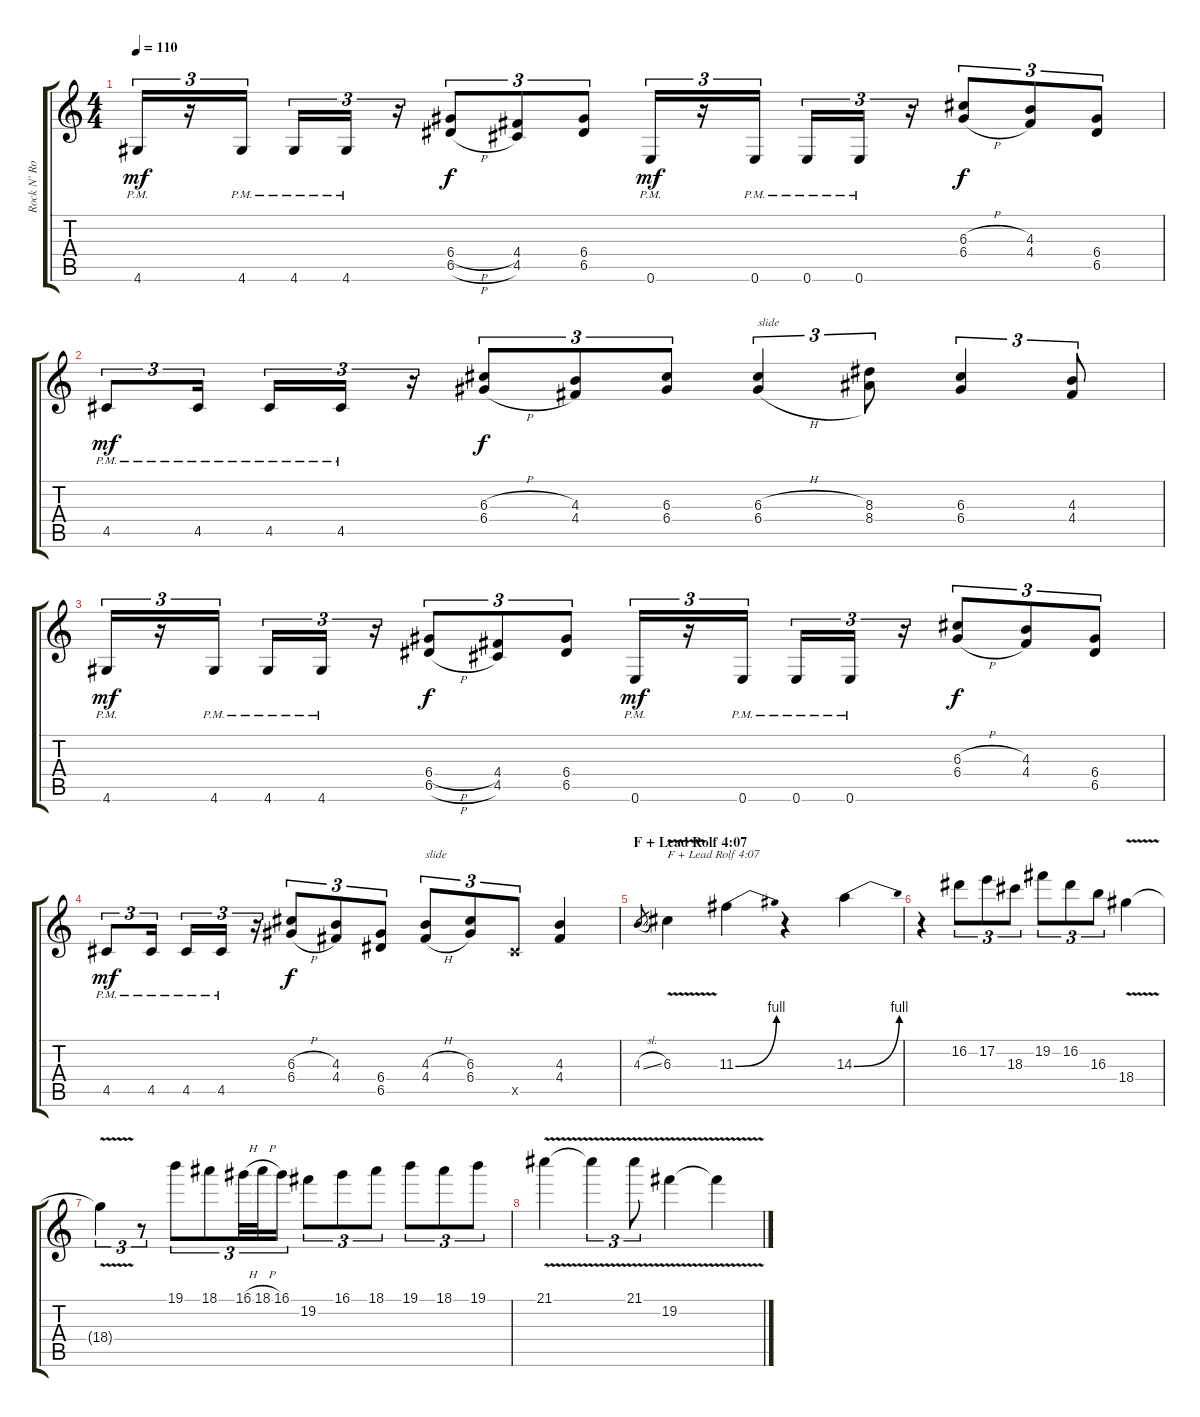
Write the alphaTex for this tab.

\track ("Rock N' Rolf (left)" "Rock N' Ro") {instrument distortionguitar}
\staff {score tabs}
\tuning (E4 B3 G3 D3 A2 E2) {hide}
\ts (4 4)
\tempo 110
\clef g2
\ks c
4.6{pm}.16{tu (3 2) dy mf} r.16{tu (3 2)} 4.6{pm}.16{tu (3 2)} 4.6{pm}.16{tu (3 2)} 4.6{pm}.16{tu (3 2)} r.16{tu (3 2)} (6.4{h} 6.5{h}).8{tu (3 2) dy f} (4.4 4.5).8{tu (3 2)} (6.4 6.5).8{tu (3 2)} 0.6{pm}.16{tu (3 2) dy mf} r.16{tu (3 2)} 0.6{pm}.16{tu (3 2)} 0.6{pm}.16{tu (3 2)} 0.6{pm}.16{tu (3 2)} r.16{tu (3 2)} (6.3{h} 6.4{h}).8{tu (3 2) dy f} (4.3 4.4).8{tu (3 2)} (6.4 6.5).8{tu (3 2)} |
4.5{pm}.8{tu (3 2) dy mf} 4.5{pm}.16{tu (3 2)} 4.5{pm}.16{tu (3 2)} 4.5{pm}.16{tu (3 2)} r.16{tu (3 2)} (6.3{h} 6.4{h}).8{tu (3 2) dy f} (4.3 4.4).8{tu (3 2)} (6.3 6.4).8{tu (3 2)} (6.3{h} 6.4{h}).4{tu (3 2) txt "slide"} (8.3 8.4).8{tu (3 2)} (6.3 6.4).4{tu (3 2)} (4.3 4.4).8{tu (3 2)} |
4.6{pm}.16{tu (3 2) dy mf} r.16{tu (3 2)} 4.6{pm}.16{tu (3 2)} 4.6{pm}.16{tu (3 2)} 4.6{pm}.16{tu (3 2)} r.16{tu (3 2)} (6.4{h} 6.5{h}).8{tu (3 2) dy f} (4.4 4.5).8{tu (3 2)} (6.4 6.5).8{tu (3 2)} 0.6{pm}.16{tu (3 2) dy mf} r.16{tu (3 2)} 0.6{pm}.16{tu (3 2)} 0.6{pm}.16{tu (3 2)} 0.6{pm}.16{tu (3 2)} r.16{tu (3 2)} (6.3{h} 6.4{h}).8{tu (3 2) dy f} (4.3 4.4).8{tu (3 2)} (6.4 6.5).8{tu (3 2)} |
4.5{pm}.8{tu (3 2) dy mf} 4.5{pm}.16{tu (3 2)} 4.5{pm}.16{tu (3 2)} 4.5{pm}.16{tu (3 2)} r.16{tu (3 2)} (6.3{h} 6.4{h}).8{tu (3 2) dy f} (4.3 4.4).8{tu (3 2)} (6.4 6.5).8{tu (3 2)} (4.3{h} 4.4{h}).8{tu (3 2) txt "slide"} (6.3 6.4).8{tu (3 2)} 4.5{x}.8{tu (3 2)} (4.3 4.4).4 |
\section ("" "F + Lead Rolf 4:07")
4.3{sl}.8{gr} 6.3{v}.4{txt "F + Lead Rolf 4:07"} 11.3{be (bend 0 0 60 4)}.4 r.4 14.3{be (bend 0 0 60 4)}.4 |
r.4 16.2.8{tu (3 2)} 17.2.8{tu (3 2)} 18.3.8{tu (3 2)} 19.2.8{tu (3 2)} 16.2.8{tu (3 2)} 16.3.8{tu (3 2)} 18.4{v}.4 |
18.4{t}.4{tu (3 2)} r.8{tu (3 2)} 19.1.8{tu (3 2)} 18.1.8{tu (3 2)} 16.1{h}.32{tu (3 2)} 18.1{h}.32{tu (3 2)} 16.1.16{tu (3 2)} 19.2.8{tu (3 2)} 16.1.8{tu (3 2)} 18.1.8{tu (3 2)} 19.1.8{tu (3 2)} 18.1.8{tu (3 2)} 19.1.8{tu (3 2)} |
21.1{v}.4 21.1{t}.4{tu (3 2)} 21.1{v}.8{tu (3 2)} 19.2{v}.4 19.2{t}.4
